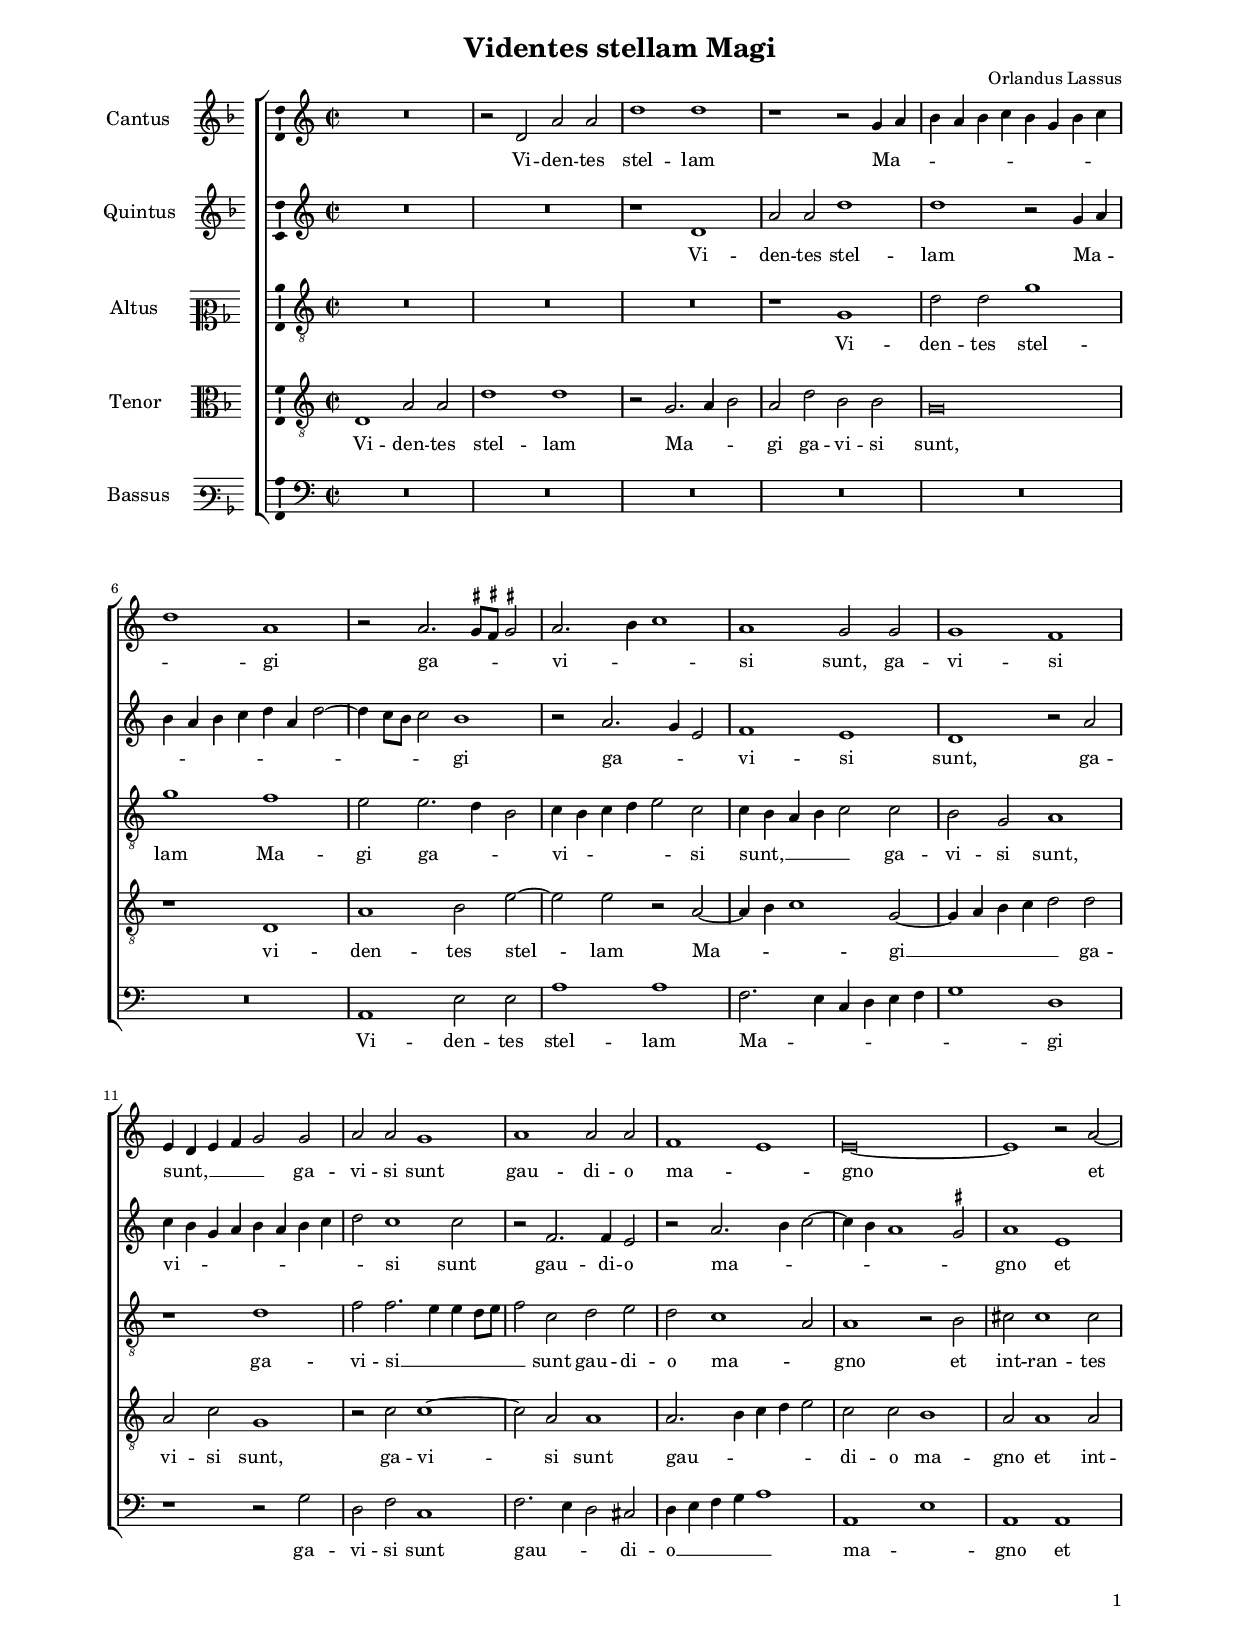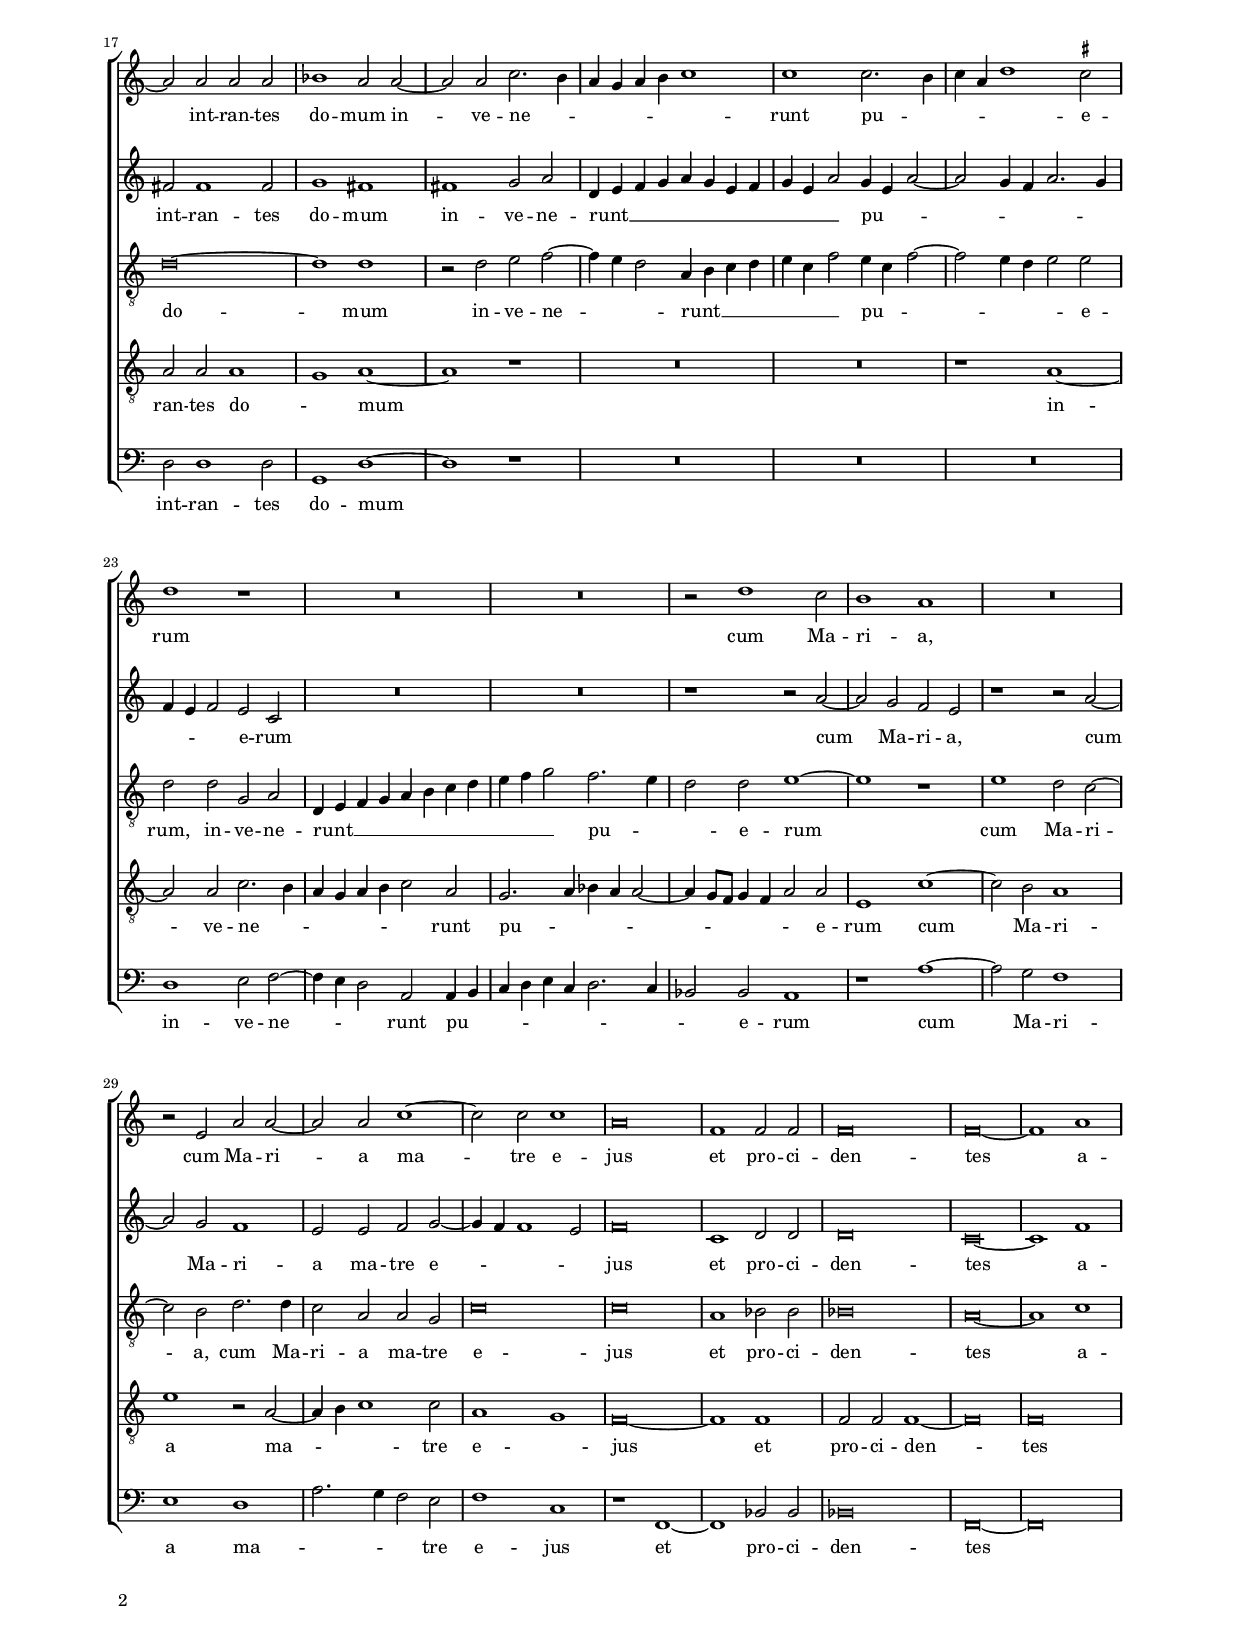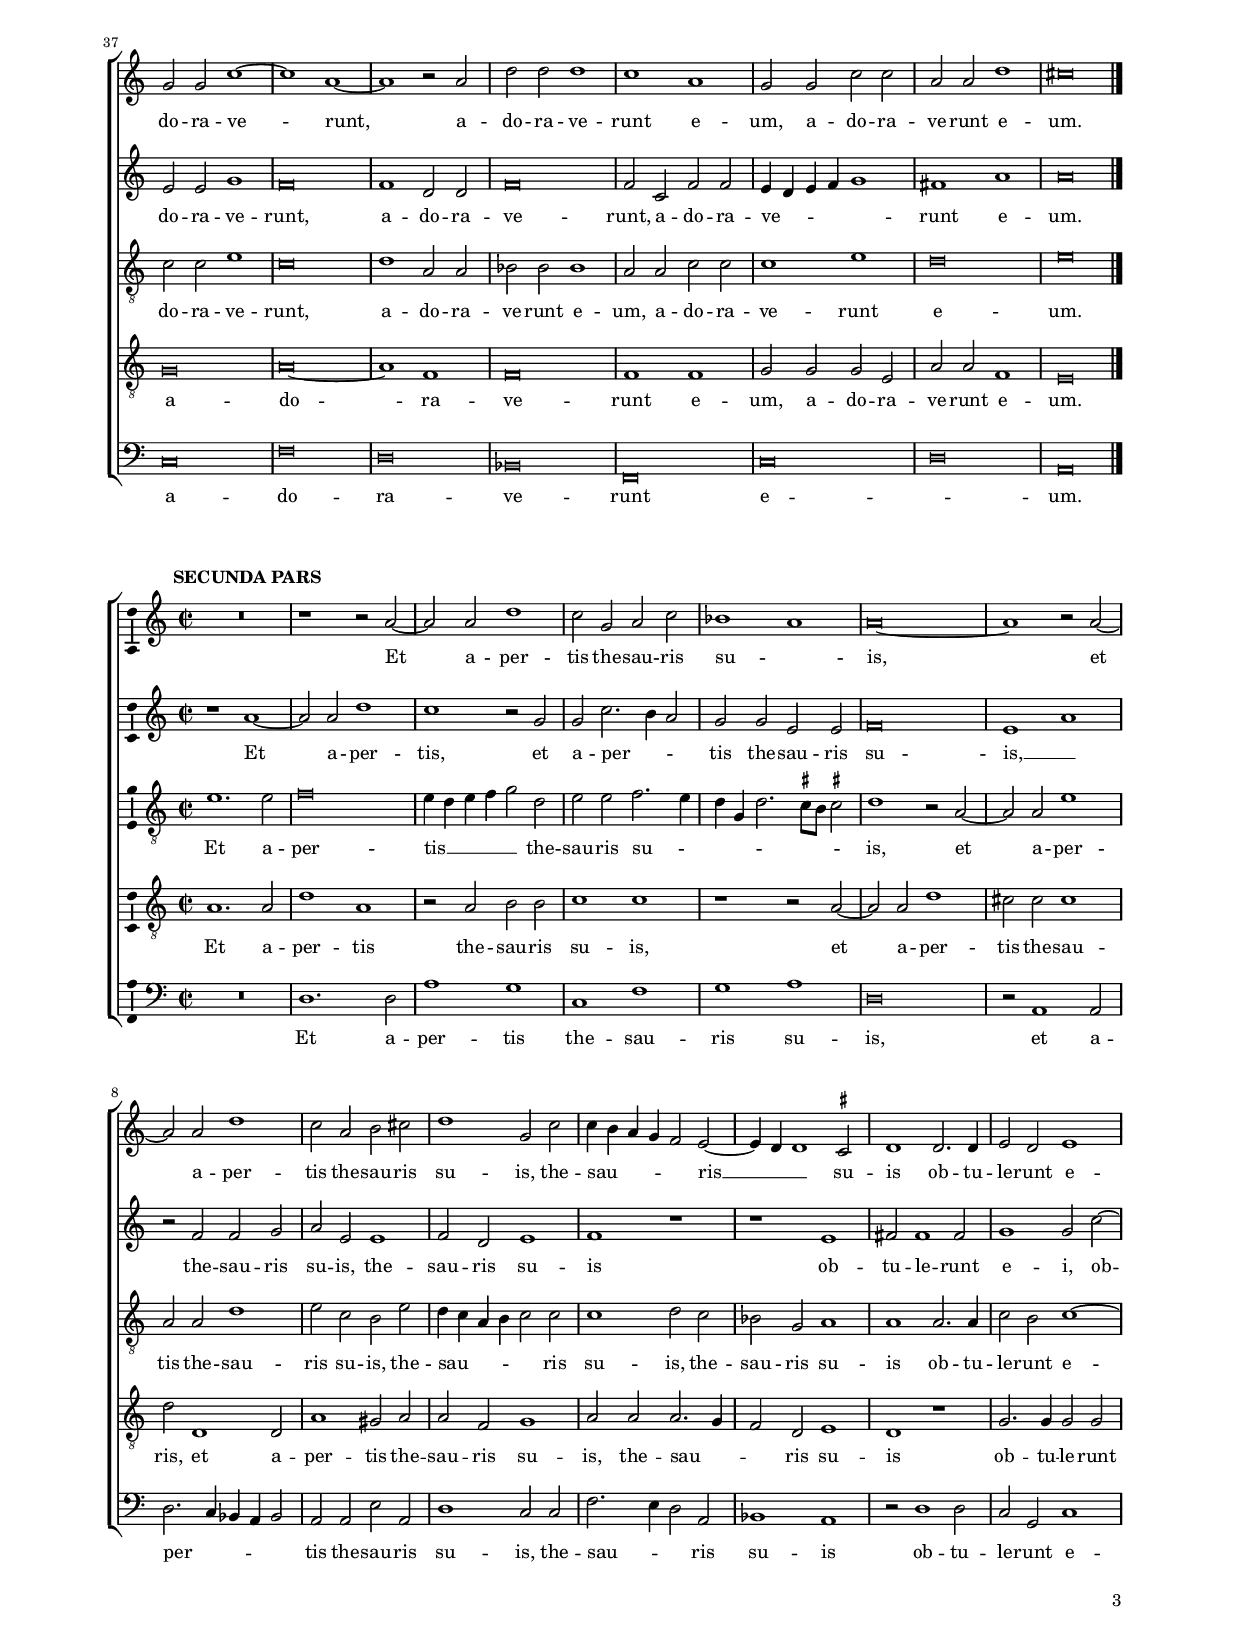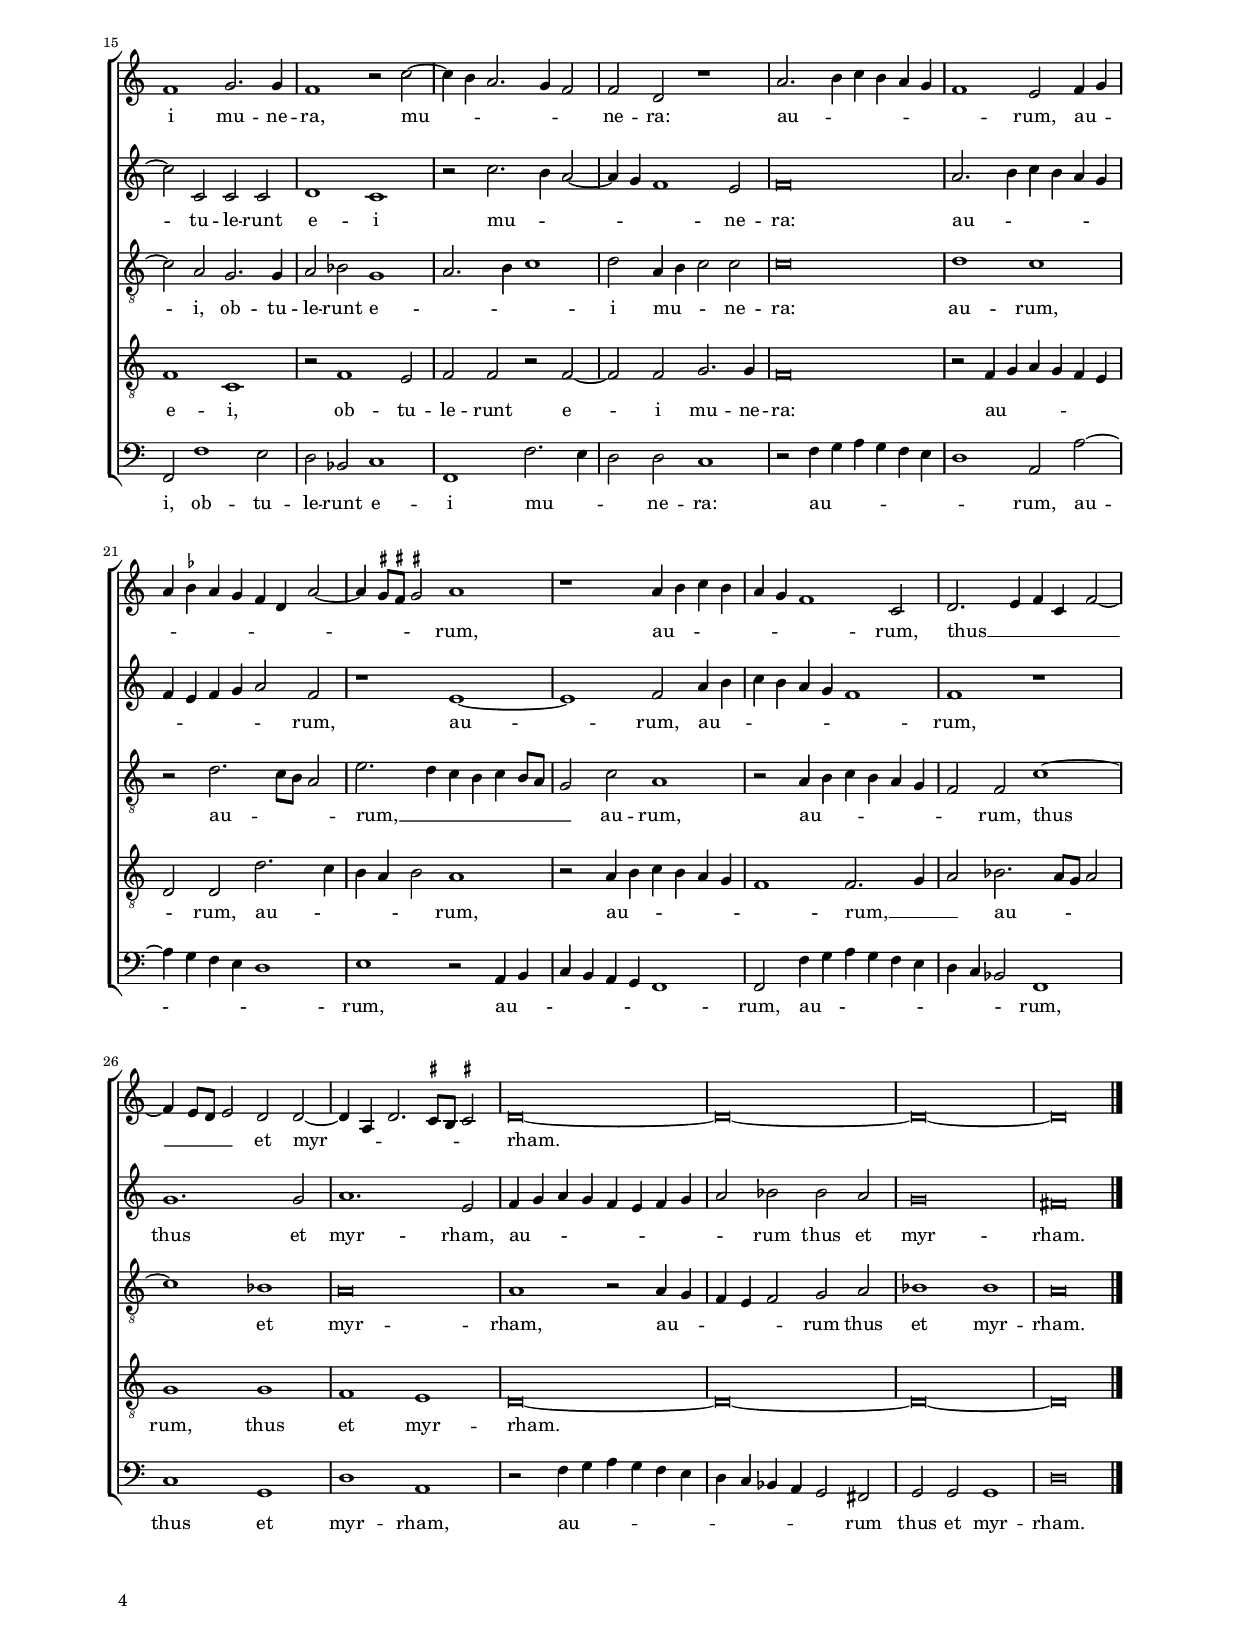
\header
{
  title="Videntes stellam Magi"
  composer="Orlandus Lassus"
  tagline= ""
}

\version "2.22.1"
\include "deutsch.ly"
#(set-global-staff-size 15)
% #(set-default-paper-size "letter")
#(ly:set-option 'point-and-click #f)

	
	ficta = { \once \set suggestAccidentals = ##t }
	
	forget = #(define-music-function (music) (ly:music?) #{
		\accidentalStyle forget
		$music
		\accidentalStyle default
		#})
	
	m = \melisma
	me = \melismaEnd


\paper
	{
	top-margin = 1.8 \cm
	bottom-margin = 1.2 \cm
	left-margin = 2 \cm
	right-margin = 2 \cm
	ragged-bottom = ##f
	ragged-last-bottom = ##t
	print-page-number = ##f
	score-system-spacing = #'((basic-distance . 16) (minimum-distance . 14) (padding . 5) (strechability . 150))
	system-system-spacing = #'((basic-distance . 16) (minimum-distance . 14) (padding . 5) (strechability . 150))
    oddFooterMarkup=\markup   \fill-line { "" \fromproperty #'page:page-number-string }
    evenFooterMarkup=\markup  \fill-line { \fromproperty #'page:page-number-string "" }
    last-bottom-spacing = #'((basic-distance . 12) (minimum-distance . 7) (padding . 4))
%	systems-per-page = 3
%   page-count = 4
%	min-systems-per-page = 3
	}

global = {
	\key f \major
	\time 2/2 \set Score.measureLength = #(ly:make-moment 2/1)
    \set Score.tempoHideNote = ##t
    \tempo 2 = 90
    \skip 1*2*44 \bar "|."
	}
	

incipitcantus = \markup { \score {
	{
	\set Staff.instrumentName = \markup { \fontsize #1 "Cantus" }
	\key f \major
	\clef violin
	s4 \bar ""
	}
	\layout  {
	raggedright = ##t
	indent = 1.8 \cm
	line-width = 2.5 \cm
	\context { \Staff \remove Time_signature_engraver }
	\override Staff.Clef.Y-extent = #'(0 . 0)
	}} \hspace #1 }
       
      
incipitquintus = \markup { \score {
	{
	\set Staff.instrumentName = \markup { \fontsize #1 "Quintus" }
	\key f \major
	\clef violin
	s4 \bar ""
	}
	\layout  {
	raggedright = ##t
	indent = 1.8 \cm
	line-width = 2.5 \cm
	\context { \Staff \remove Time_signature_engraver }
	\override Staff.Clef.Y-extent = #'(0 . 0)
	}} \hspace #1 }

      
incipitaltus = \markup { \score {
	{
	\set Staff.instrumentName = \markup { \fontsize #1 "Altus" }
	\key f \major
	\clef mezzosoprano
	s4 \bar ""
	}
	\layout  {
	raggedright = ##t
	indent = 1.8 \cm
	line-width = 2.5 \cm
	\context { \Staff \remove Time_signature_engraver }
	\override Staff.Clef.Y-extent = #'(0 . 0)
	}} \hspace #1 }


incipittenor = \markup { \score {
	{
	\set Staff.instrumentName = \markup { \fontsize #1 "Tenor" }
	\key f \major
	\clef alto
	s4 \bar ""
	}
	\layout  {
	raggedright = ##t
	indent = 1.8 \cm
	line-width = 2.5 \cm
	\context { \Staff \remove Time_signature_engraver }
	\override Staff.Clef.Y-extent = #'(0 . 0)
	}} \hspace #1 }
      
      
incipitbassus = \markup { \score {
	{
	\set Staff.instrumentName = \markup { \fontsize #1 "Bassus" }
	\key f \major
	\clef varbaritone
	s4 \bar ""
	}
	\layout  {
	raggedright = ##t
	indent = 1.8 \cm
	line-width = 2.5 \cm
	\context { \Staff \remove Time_signature_engraver }
	\override Staff.Clef.Y-extent = #'(0 . 0)
	}} \hspace #1 }


cantus =  \relative c''
	{
	R\breve
	r2 g d' d
	g1 g
	r1 r2 c,4 d |
%5
    e4 d e f e c e f
	g1 d
	r2 d2. \ficta cis8 \ficta h \ficta cis!2
	d2. e4 f1
	d1 c2 c |
%10
    c1 b
	a4 g a b c2 c
	d2 d c1
	d1 d2 d
	b1 a |
%15
    a\breve~
	a1 r2 d~
	d2 d d d
	es1 d2 d~
	d2 d f2. e4 |
%20
    d4 c d e f1
	f1 f2. e4
	f4 d g1 \ficta fis2
	g1 r
	R\breve |
%25
    R\breve
	r2 g1 f2
	e1 d
	R\breve
	r2 a d d~ |
%30
    d2 d f1~
	f2 f f1
	d\breve
	b1 b2 b
	b\breve |
%35
    b\breve~
	b1 d
	c2 c f1~
	f1 d~
	d1 r2 d |
%40
    g2 g g1
	f1 d
	c2 c f f
	d2 d g1
	fis\breve |
	}


quintus =  \relative c''
	{
	R\breve
	R\breve
	r1 g
	d'2 d g1
%5
	g1 r2 c,4 d |
	e4 d e f g d g2~
	g4 f8 e f2 e1
	r2 d2. c4 a2
	b1 a
%10
	g1 r2 d' |
	f4 e c d e d e f
	g2 f1 f2
	r2 b,2. b4 a2
	r2 d2. e4 f2~
%15
	f4 e d1 \ficta cis2 |
	d1 a
	h2 h1 h2
	c1 h
	h1 c2 d
%20
	g,4 a b c d c a b |
	c4 a d2 c4 a d2~
	d2 c4 b d2. c4
	b4 a b2 a f
	R\breve
%25
	R\breve |
	r1 r2 d'~
	d2 c b a
	r1 r2 d~
	d2 c b1
%30
	a2 a b c~ |
	c4 b b1 a2
	b\breve
	f1 g2 g
	g\breve
%35
	f\breve~ |
	f1 b
	a2 a c1
	b\breve
	b1 g2 g
%40
	b\breve |
	b2 f b b
	a4 g a b c1
	h1 d
	d\breve |
	}


altus =  \relative c'
	{
	R\breve
	R\breve
	R\breve
	r1 c
%5
	g'2 g c1 |
	c1 b
	a2 a2. g4 e2
	f4 e f g a2 f
	f4 e d e f2 f
%10
	e2 c d1 |
	r1 g
	b2 b2. a4 a g8 a
	b2 f g a
	g2 f1 d2
%15
	d1 r2 e |
	fis2 fis1 fis2
	g\breve~
	g1 g
	r2 g a b~
%20
	b4 a g2 d4 e f g |
	a4 f b2 a4 f b2~
	b2 a4 g a2 a
	g2 g c, d
	g,4 a b c d e f g
%25
	a4 b c2 b2. a4 |
	g2 g a1~
	a1 r
	a1 g2 f~
	f2 e g2. g4
%30
	f2 d d c |
	f\breve
	f\breve
	d1 es2 es
	es\breve
%35
	d\breve~ |
	d1 f
	f2 f a1
	f\breve
	g1 d2 d
%40
	es2 es es1 |
	d2 d f f
	f1 a
	g\breve
	a\breve |
	}


tenor  =  \relative c'
	{
	g1 d'2 d
	g1 g
	r2 c,2. d4 e2
	d2 g e e
%5
	c\breve |
	r1 g
	d'1 e2 a~
	a2 a r2 d,~
	d4 e f1 c2~
%10
	c4 d e f g2 g |
	d2 f c1
	r2 f f1~
	f2 d d1
	d2. e4 f g a2
%15
	f2 f e1 |
	d2 d1 d2
	d2 d d1
	c1 d~
	d1 r
%20
	R\breve |
	R\breve
	r1 d~
	d2 d f2. e4
	d4 c d e f2 d
%25
	c2. d4 es d d2~ |
	d4 c8 b c4 b d2 d
	a1 f'~
	f2 e d1
	a'1 r2 d,~
%30
	d4 e f1 f2 |
	d1 c
	b\breve~
	b1 b
	b2 b b1~
%35
	b\breve |
	b\breve
	c\breve
	d\breve~
	d1 b
%40
	b\breve |
	b1 b |
	c2 c c a
	d2 d b1
	a\breve |
	}


bassus  =  \relative c
	{
	R\breve
	R\breve
	R\breve
	R\breve
%5
	R\breve |
	R\breve
	d1 a'2 a
	d1 d
	b2. a4 f g a b
%10
	c1 g |
	r1 r2 c
	g2 b f1
	b2. a4 g2 fis
	g4 a b c d1
%15
	d,1 a' |
	d,1 d
	g2 g1 g2
	c,1 g'~
	g1 r
%20
	R\breve |
	R\breve
	R\breve
	g1 a2 b~
	b4 a g2 d d4 e
%25
	f4 g a f g2. f4 |
	es2 es d1
	r1 d'~
	d2 c b1
	a1 g
%30
	d'2. c4 b2 a |
	b1 f
	r1 b,~
	b1 es2 es
	es\breve
%35
	b\breve~ |
	b\breve
	f'\breve
	b\breve
	g\breve
%40
	es\breve |
	b\breve
	f'\breve
	g\breve
	d\breve |
	}


lyricscantus = \lyricmode {
	Vi -- den -- tes stel -- lam Ma -- _ _ _ _ _ _ _ _ _ _ gi ga -- _ _ _ vi -- _ _ si sunt,
        ga -- vi -- si sunt, __ _ _ _ _
        ga -- vi -- si sunt
        gau -- di -- o ma -- _ gno
        et int -- ran -- tes do -- mum
        in -- ve -- ne -- _ _ _ _ _ _ runt pu -- _ _ _ _ e -- rum
        cum Ma -- ri -- a,
        cum Ma -- ri -- a ma -- tre e -- jus
        et pro -- ci -- den -- tes a -- do -- ra -- ve -- runt,
        a -- do -- ra -- ve -- runt e -- um,
        a -- do -- ra -- ve -- runt e -- um.
	}


lyricsquintus = \lyricmode {
	Vi -- den -- tes stel -- lam Ma -- _ _ _ _ _ _ _ _ _ _ _ gi ga -- _ _ vi -- si sunt,
        ga -- vi -- _ _ _ _ _ _ _ _ si sunt
        gau -- di -- o ma -- _ _ _ _ _ gno
        et int -- ran -- tes do -- mum
        in -- ve -- ne -- runt __ _ _ _ _ _ _ _ _ _ _ pu -- _ _ _ _ _ _ _ _ _ e -- rum
        cum Ma -- ri -- a,
        cum Ma -- ri -- a ma -- tre e -- _ _ _ jus
        et pro -- ci -- den -- tes a -- do -- ra -- ve -- runt,
        a -- do -- ra -- ve -- runt,
        a -- do -- ra -- ve -- _ _ _ _ runt e -- um.
	}


lyricsaltus = \lyricmode {
	Vi -- den -- tes stel -- lam Ma -- gi ga -- _ _ vi -- _ _ _ _ si sunt, __ _ _ _ _
        ga -- vi -- si sunt,
        ga -- vi -- si __ _ _ _ _ _ sunt
        gau -- di -- o ma -- _ gno
        et int -- ran -- tes do -- mum
        in -- ve -- ne -- _ _ runt __ _ _ _ _ _ _ pu -- _ _ _ _ _ e -- rum,
        in -- ve -- ne -- runt __ _ _ _ _ _ _ _ _ _ _ pu -- _ _ e -- rum
        cum Ma -- ri -- a,
        cum Ma -- ri -- a ma -- tre e -- jus
        et pro -- ci -- den -- tes a -- do -- ra -- ve -- runt,
        a -- do -- ra -- ve -- runt e -- um,
        a -- do -- ra -- ve -- runt e -- um.
	}


lyricstenor = \lyricmode {
	Vi -- den -- tes stel -- lam Ma -- _ _ gi ga -- vi -- si sunt,
        vi -- den -- tes stel -- lam Ma -- _ _ gi __ _ _ _ _ ga -- vi -- si sunt,
        ga -- vi -- si sunt
        gau -- _ _ _ _ di -- o ma -- gno
        et int -- ran -- tes do -- _ mum
        in -- ve -- ne -- _ _ _ _ _ _ runt pu -- _ _ _ _ _ _ _ _ _ e -- rum
        cum Ma -- ri -- a ma -- _ _ tre e -- _ jus
        et pro -- ci -- den -- tes a -- do -- ra -- ve -- runt e -- um,
        a -- do -- ra -- ve -- runt e -- um.
	}


lyricsbassus = \lyricmode {
	Vi -- den -- tes stel -- lam Ma -- _ _ _ _ _ _ gi ga -- vi -- si sunt
        gau -- _ _ di -- o __ _ _ _ _ ma -- _ gno
        et int -- ran -- tes do -- mum
        in -- ve -- ne -- _ _ runt pu -- _ _ _ _ _ _ _ _ e -- rum
        cum Ma -- ri -- a ma -- _ _ _ tre e -- jus
        et pro -- ci -- den -- tes a -- do -- ra -- ve -- runt e -- _ um.
	}


\score
{  
    \transpose f c {
	\new ChoirStaff \with { \override StaffGrouper.staff-staff-spacing.basic-distance = #12 }
	<<

	\new Staff << \global
	\new Voice="v1" {
		\set Staff.instrumentName=\incipitcantus
		\set Staff.midiInstrument = "reed organ"
		\clef violin
		\cantus }
	\new Lyrics \lyricsto "v1" {\lyricscantus }
	>>


	\new Staff << \global
	\new Voice="v5" {
		\set Staff.instrumentName=\incipitquintus
		\set Staff.midiInstrument = "reed organ"
		\clef violin
		\quintus}
	\new Lyrics \lyricsto "v5" {\lyricsquintus }
	>>


	\new Staff << \global
	\new Voice="v2" {
		\set Staff.instrumentName=\incipitaltus
		\set Staff.midiInstrument = "reed organ"
        \clef "G_8"
		\altus}
	\new Lyrics \lyricsto "v2" {\lyricsaltus }
	>>


	\new Staff << \global
	\new Voice="v3" {
		\set Staff.instrumentName=\incipittenor
		\set Staff.midiInstrument = "reed organ"
		\clef "G_8"
		\tenor }
	\new Lyrics \lyricsto "v3" {\lyricstenor }
	>>


	\new Staff << \global
	\new Voice="v4" {
		\set Staff.instrumentName=\incipitbassus
		\set Staff.midiInstrument = "reed organ"
		\clef bass
		\bassus }
	\new Lyrics \lyricsto "v4" {\lyricsbassus}
	>>

	>>
	} % transpose

	\layout
	{
	indent = 2.5 \cm
	\context { \Staff \override TimeSignature.break-visibility = #end-of-line-invisible }
	\context { \Lyrics \override VerticalAxisGroup.nonstaff-relatedstaff-spacing.padding = #1.4 }
%	\context { \Lyrics \override LyricText.font-size = #1 }
	\context { \Staff \consists "Ambitus_engraver" }
	\context { \Score \override BarNumber.padding = #2 }
	\context { \Voice \override NoteHead.style = #'baroque }
	}


\midi
	{
	}

}

%%%%%%%%%%%%%%%%%%%%  SECUNDA PARS %%%%%%%%%%%%%%%%%%%%


global = {
	\key f \major
	\time 2/2 \set Score.measureLength = #(ly:make-moment 2/1)
    \set Score.tempoHideNote = ##t
    \tempo 2 = 90
    \skip 1*2*31 \bar "|."
	}


cantus =  \relative c''
	{
	R\breve
	r1 r2 d~
	d2 d g1
	f2 c d f
%5
	es1 d |
	d\breve~
	d1 r2 d~
	d2 d g1
	f2 d e fis
%10
	g1 c,2 f |
	f4 e d c b2 a~
	a4 g g1 \ficta fis2
	g1 g2. g4
	a2 g a1
%15
	b1 c2. c4 |
	b1 r2 f'~
	f4 e d2. c4 b2
	b2 g r1
	d'2. e4 f e d c
%20
	b1 a2 b4 c |
	d4 \ficta es d c b g d'2~
	d4 \ficta cis8 \ficta h \ficta cis!2 d1
	r1 d4 e f e
	d4 c b1 f2
%25
	g2. a4 b4 f b2~ |
	b4 a8 g a2 g g~
	g4 d g2. \ficta fis8 e \ficta fis!2
	g\breve~
	g\breve~
%30
	g\breve~ |
	g\breve |
	}


quintus =  \relative c''
	{
	r1 d~
	d2 d g1
	f1 r2 c
	c2 f2. e4 d2
%5
	c2 c a a |
	b\breve
	a1 d
	r2 b b c
	d2 a a1
%10
	b2 g a1 |
	b1 r
	r1 a
	h2 h1 h2
	c1 c2 f~
%15
	f2 f, f f |
	g1 f
	r2 f'2. e4 d2~
	d4 c b1 a2
	b\breve
%20
	d2. e4 f e d c |
	b4 a b c d2 b
	r1 a~
	a1 b2 d4 e
	f4 e d c b1
%25
	b1 r |
	c1. c2
	d1. a2
	b4 c d c b a b c
	d2 es es d
%30
	c\breve |
	h\breve |
	}


altus =  \relative c'
	{
	a'1. a2
	b\breve
	a4 g a b c2 g
	a2 a b2. a4
%5
	g4 c, g'2. \ficta fis8 e \ficta fis!2 |
	g1 r2 d~
	d2 d a'1
	d,2 d g1
	a2 f e a
%10
	g4 f d e f2 f |
	f1 g2 f
	es2 c d1
	d1 d2. d4
	f2 e f1~
%15
	f2 d c2. c4 |
	d2 es c1
	d2. e4 f1
	g2 d4 e f2 f
	f\breve
%20
	g1 f |
	r2 g2. f8 e d2
	a'2. g4 f e f e8 d
	c2 f d1
	r2 d4 e f e d c
%25
	b2 b f'1~ |
	f1 es
	d\breve
	d1 r2 d4 c
	b4 a b2 c d
%30
	es1 es |
	d\breve |
	}


tenor  =  \relative c'
	{
	d1. d2
	g1 d
	r2 d e e
	f1 f
%5
	r1 r2 d~ |
	d2 d g1
	fis2 fis fis1
	g2 g,1 g2
	d'1 cis2 d
%10
	d2 b c1 |
	d2 d d2. c4
	b2 g a1
	g1 r
	c2. c4 c2 c
%15
	b1 f |
	r2 b1 a2
	b2 b r b~
	b2 b c2. c4
	b\breve
%20
	r2 b4 c d c b a |
	g2 g g'2. f4
	e4 d e2 d1
	r2 d4 e f e d c
	b1 b2. c4
%25
	d2 es2. d8 c d2 |
	c1 c
	b1 a
	g\breve~
        g\breve~
%30
        g\breve~
        g\breve |
	}


bassus  =  \relative c
	{
	R\breve
	g'1. g2
	d'1 c
	f,1 b
%5
	c1 d |
	g,\breve
	r2 d1 d2
	g2. f4 es d es2
	d2 d a' d,
%10
	g1 f2 f |
	b2. a4 g2 d
	es1 d
	r2 g1 g2
	f2 c f1
%15
	b,2 b'1 a2 |
	g2 es f1
	b,1 b'2. a4
	g2 g f1
	r2 b4 c d c b a
%20
	g1 d2 d'~ |
	d4 c b a g1
	a1 r2 d,4 e
	f4 e d c b1
	b2 b'4 c d c b a
%25
	g4 f es2 b1 |
	f'1 c
	g'1 d
	r2 b'4 c d c b a
	g4 f es d c2 h
%30
	c2 c c1 |
	g'\breve |
	}


lyricscantus = \lyricmode {
	Et a -- per -- tis the -- sau -- ris su -- _ is,
        et a -- per -- tis the -- sau -- ris su -- is,
        the -- sau -- _ _ _ _ ris __ _ _ su -- is
        ob -- tu -- le -- runt e -- i mu -- ne -- ra,
        mu -- _ _ _ _ ne -- ra:
        au -- _ _ _ _ _ _ rum,
        au -- _ _ _ _ _ _ _ _ _ _ _ rum,
        au -- _ _ _ _ _ _ rum,
        thus __ _ _ _ _ _ _ _ et myr -- _ _ _ _ _ rham.
	}


lyricsquintus = \lyricmode {
	Et a -- per -- tis,
        et a -- per -- _ _ tis the -- sau -- ris su -- is, __ _
        the -- sau -- ris su -- is,
        the -- sau -- ris su -- is
        ob -- tu -- le -- runt e -- i,
        ob -- tu -- le -- runt e -- i
        mu -- _ _ _ _ ne -- ra:
        au -- _ _ _ _ _ _ _ _ _ _ rum,
        au -- rum,
        au -- _ _ _ _ _ _ rum,
        thus et myr -- rham,
        au -- _ _ _ _ _ _ _ _ rum
        thus et myr -- rham.
	}


lyricsaltus = \lyricmode {
	Et a -- per -- tis __ _ _ _ _ the -- sau -- ris su -- _ _ _ _ _ _ _ is,
        et a -- per -- tis the -- sau -- ris su -- is,
        the -- sau -- _ _ _ _ ris su -- is,
        the -- sau -- ris su -- is
        ob -- tu -- le -- runt e -- i,
        ob -- tu -- le -- runt e -- _ _ _ i
        mu -- _ _ ne -- ra:
        au -- rum,
        au -- _ _ _ rum, __ _ _ _ _ _ _ _ 
        au -- rum,
        au -- _ _ _ _ _ _ rum,
        thus et myr -- rham,
        au -- _ _ _ _ rum
        thus et myr -- rham.
	}


lyricstenor = \lyricmode {
	Et a -- per -- tis the -- sau -- ris su -- is,
        et a -- per -- tis the -- sau -- ris,
        et a -- per -- tis the -- sau -- ris su -- is,
        the -- sau -- _ _ ris su -- is
        ob -- tu -- le -- runt e -- i,
        ob -- tu -- le -- runt e -- i
        mu -- ne -- ra:
        au -- _ _ _ _ _ _ rum,
        au -- _ _ _ _ rum,
        au -- _ _ _ _ _ _ rum, __ _ _ 
        au -- _ _ _ rum,
        thus et myr -- rham.
	}


lyricsbassus = \lyricmode {
	Et a -- per -- tis the -- sau -- ris su -- is,
        et a -- per -- _ _ _ _ tis the -- sau -- ris su -- is,
        the -- sau -- _ _ ris su -- is
        ob -- tu -- le -- runt e -- i,
        ob -- tu -- le -- runt e -- i
        mu -- _ _ ne -- ra:
        au -- _ _ _ _ _ _ rum,
        au -- _ _ _ _ rum,
        au -- _ _ _ _ _ _ rum,
        au -- _ _ _ _ _ _ _ _ rum,
        thus et myr -- rham,
        au -- _ _ _ _ _ _ _ _ _ _ rum
        thus et myr -- rham.
	}


\score
	{  
	\transpose f c {
	\new ChoirStaff \with { \override StaffGrouper.staff-staff-spacing.basic-distance = #12 }
	<<

	\new Staff <<\global
	\new Voice="v1" {
	  %\set Staff.instrumentName=Cantus
		\set Staff.midiInstrument = "reed organ"
		\clef violin
		\cantus }
	\new Lyrics \lyricsto "v1" {\lyricscantus }
	>>


	\new Staff << \global
	\new Voice="v5" {
	  %\set Staff.instrumentName=Quintus
		\set Staff.midiInstrument = "reed organ"
		\clef violin
		\quintus}
	\new Lyrics \lyricsto "v5" {\lyricsquintus }
	>>


	\new Staff << \global
	\new Voice="v2" {
	  %\set Staff.instrumentName=Altus
		\set Staff.midiInstrument = "reed organ"
        \clef "G_8"
		\altus}
	\new Lyrics \lyricsto "v2" {\lyricsaltus }
	>>


	\new Staff <<\global
	\new Voice="v3" {
	  %\set Staff.instrumentName=Tenor
		\set Staff.midiInstrument = "reed organ"
		\clef "G_8"
		\tenor }
	\new Lyrics \lyricsto "v3" {\lyricstenor }
	>>


	\new Staff <<\global
	\new Voice="v4" {
	  %\set Staff.instrumentName=Bassus
		\set Staff.midiInstrument = "reed organ"
		\clef bass
		\bassus }
	\new Lyrics \lyricsto "v4" {\lyricsbassus}
	>>
	
	>>
	} % transpose

	\layout
	{
	indent = 0 \cm
	\context { \Staff \override TimeSignature.break-visibility = #end-of-line-invisible }
	\context { \Lyrics \override VerticalAxisGroup.nonstaff-relatedstaff-spacing.padding = #1.4 }
%	\context { \Lyrics \override LyricText.font-size = #1 }
	\context { \Staff \consists "Ambitus_engraver" }
	\context { \Score \override BarNumber.padding = #2 }
	\context { \Voice \override NoteHead.style = #'baroque }
	}

    \header { piece = \markup { \raise #2 \hspace # 7 \bold "SECUNDA PARS"} }

\midi
	{
	}
	
}

% EOF
